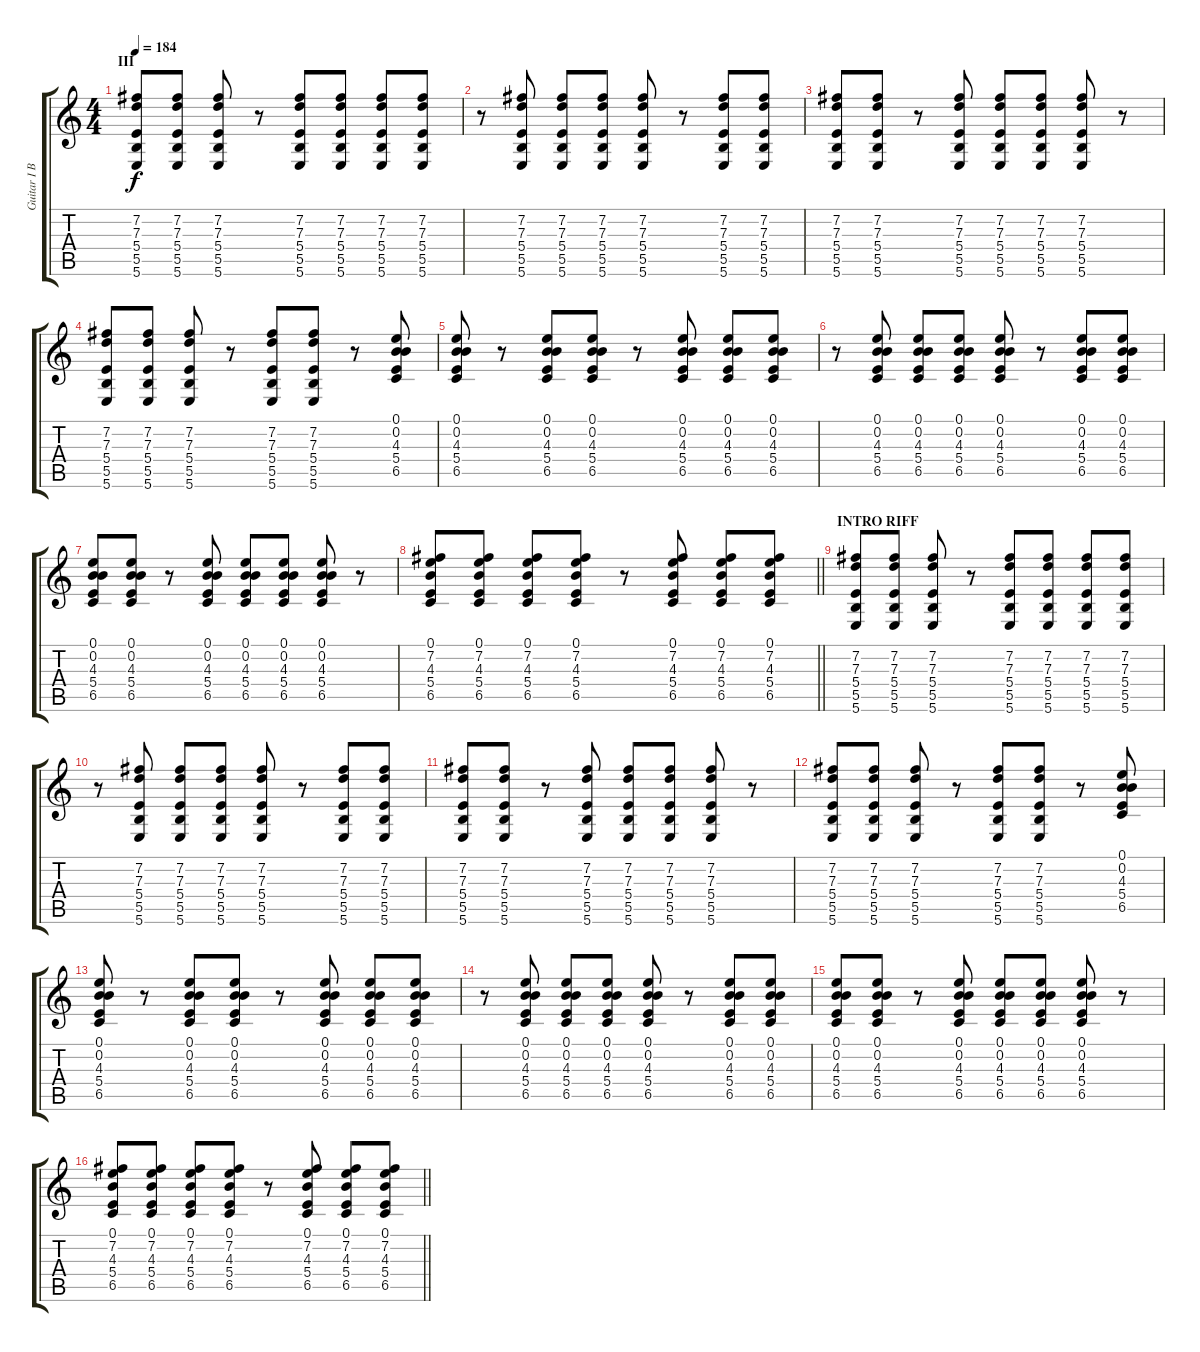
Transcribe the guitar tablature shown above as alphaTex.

\track ("Guitar I BF#BGBE " "Guitar I B") {instrument distortionguitar}
\staff {score tabs}
\tuning (E4 B3 G3 B2 Gb2 B1) {hide}
\ts (4 4)
\section ("" "III")
\tempo 184
\clef g2
\ks c
(7.2 7.3 5.4 5.5 5.6).8{dy f} (7.2 7.3 5.4 5.5 5.6).8 (7.2 7.3 5.4 5.5 5.6).8 r.8 (7.2 7.3 5.4 5.5 5.6).8 (7.2 7.3 5.4 5.5 5.6).8 (7.2 7.3 5.4 5.5 5.6).8 (7.2 7.3 5.4 5.5 5.6).8 |
r.8 (7.2 7.3 5.4 5.5 5.6).8 (7.2 7.3 5.4 5.5 5.6).8 (7.2 7.3 5.4 5.5 5.6).8 (7.2 7.3 5.4 5.5 5.6).8 r.8 (7.2 7.3 5.4 5.5 5.6).8 (7.2 7.3 5.4 5.5 5.6).8 |
(7.2 7.3 5.4 5.5 5.6).8 (7.2 7.3 5.4 5.5 5.6).8 r.8 (7.2 7.3 5.4 5.5 5.6).8 (7.2 7.3 5.4 5.5 5.6).8 (7.2 7.3 5.4 5.5 5.6).8 (7.2 7.3 5.4 5.5 5.6).8 r.8 |
(7.2 7.3 5.4 5.5 5.6).8 (7.2 7.3 5.4 5.5 5.6).8 (7.2 7.3 5.4 5.5 5.6).8 r.8 (7.2 7.3 5.4 5.5 5.6).8 (7.2 7.3 5.4 5.5 5.6).8 r.8 (0.1 0.2 4.3 5.4 6.5).8 |
(0.1 0.2 4.3 5.4 6.5).8 r.8 (0.1 0.2 4.3 5.4 6.5).8 (0.1 0.2 4.3 5.4 6.5).8 r.8 (0.1 0.2 4.3 5.4 6.5).8 (0.1 0.2 4.3 5.4 6.5).8 (0.1 0.2 4.3 5.4 6.5).8 |
r.8 (0.1 0.2 4.3 5.4 6.5).8 (0.1 0.2 4.3 5.4 6.5).8 (0.1 0.2 4.3 5.4 6.5).8 (0.1 0.2 4.3 5.4 6.5).8 r.8 (0.1 0.2 4.3 5.4 6.5).8 (0.1 0.2 4.3 5.4 6.5).8 |
(0.1 0.2 4.3 5.4 6.5).8 (0.1 0.2 4.3 5.4 6.5).8 r.8 (0.1 0.2 4.3 5.4 6.5).8 (0.1 0.2 4.3 5.4 6.5).8 (0.1 0.2 4.3 5.4 6.5).8 (0.1 0.2 4.3 5.4 6.5).8 r.8 |
\barLineRight lightlight
(0.1 7.2 4.3 5.4 6.5).8 (0.1 7.2 4.3 5.4 6.5).8 (0.1 7.2 4.3 5.4 6.5).8 (0.1 7.2 4.3 5.4 6.5).8 r.8 (0.1 7.2 4.3 5.4 6.5).8 (0.1 7.2 4.3 5.4 6.5).8 (0.1 7.2 4.3 5.4 6.5).8 |
\section ("" "INTRO RIFF")
(7.2 7.3 5.4 5.5 5.6).8 (7.2 7.3 5.4 5.5 5.6).8 (7.2 7.3 5.4 5.5 5.6).8 r.8 (7.2 7.3 5.4 5.5 5.6).8 (7.2 7.3 5.4 5.5 5.6).8 (7.2 7.3 5.4 5.5 5.6).8 (7.2 7.3 5.4 5.5 5.6).8 |
r.8 (7.2 7.3 5.4 5.5 5.6).8 (7.2 7.3 5.4 5.5 5.6).8 (7.2 7.3 5.4 5.5 5.6).8 (7.2 7.3 5.4 5.5 5.6).8 r.8 (7.2 7.3 5.4 5.5 5.6).8 (7.2 7.3 5.4 5.5 5.6).8 |
(7.2 7.3 5.4 5.5 5.6).8 (7.2 7.3 5.4 5.5 5.6).8 r.8 (7.2 7.3 5.4 5.5 5.6).8 (7.2 7.3 5.4 5.5 5.6).8 (7.2 7.3 5.4 5.5 5.6).8 (7.2 7.3 5.4 5.5 5.6).8 r.8 |
(7.2 7.3 5.4 5.5 5.6).8 (7.2 7.3 5.4 5.5 5.6).8 (7.2 7.3 5.4 5.5 5.6).8 r.8 (7.2 7.3 5.4 5.5 5.6).8 (7.2 7.3 5.4 5.5 5.6).8 r.8 (0.1 0.2 4.3 5.4 6.5).8 |
(0.1 0.2 4.3 5.4 6.5).8 r.8 (0.1 0.2 4.3 5.4 6.5).8 (0.1 0.2 4.3 5.4 6.5).8 r.8 (0.1 0.2 4.3 5.4 6.5).8 (0.1 0.2 4.3 5.4 6.5).8 (0.1 0.2 4.3 5.4 6.5).8 |
r.8 (0.1 0.2 4.3 5.4 6.5).8 (0.1 0.2 4.3 5.4 6.5).8 (0.1 0.2 4.3 5.4 6.5).8 (0.1 0.2 4.3 5.4 6.5).8 r.8 (0.1 0.2 4.3 5.4 6.5).8 (0.1 0.2 4.3 5.4 6.5).8 |
(0.1 0.2 4.3 5.4 6.5).8 (0.1 0.2 4.3 5.4 6.5).8 r.8 (0.1 0.2 4.3 5.4 6.5).8 (0.1 0.2 4.3 5.4 6.5).8 (0.1 0.2 4.3 5.4 6.5).8 (0.1 0.2 4.3 5.4 6.5).8 r.8 |
\barLineRight lightlight
(0.1 7.2 4.3 5.4 6.5).8 (0.1 7.2 4.3 5.4 6.5).8 (0.1 7.2 4.3 5.4 6.5).8 (0.1 7.2 4.3 5.4 6.5).8 r.8 (0.1 7.2 4.3 5.4 6.5).8 (0.1 7.2 4.3 5.4 6.5).8 (0.1 7.2 4.3 5.4 6.5).8
